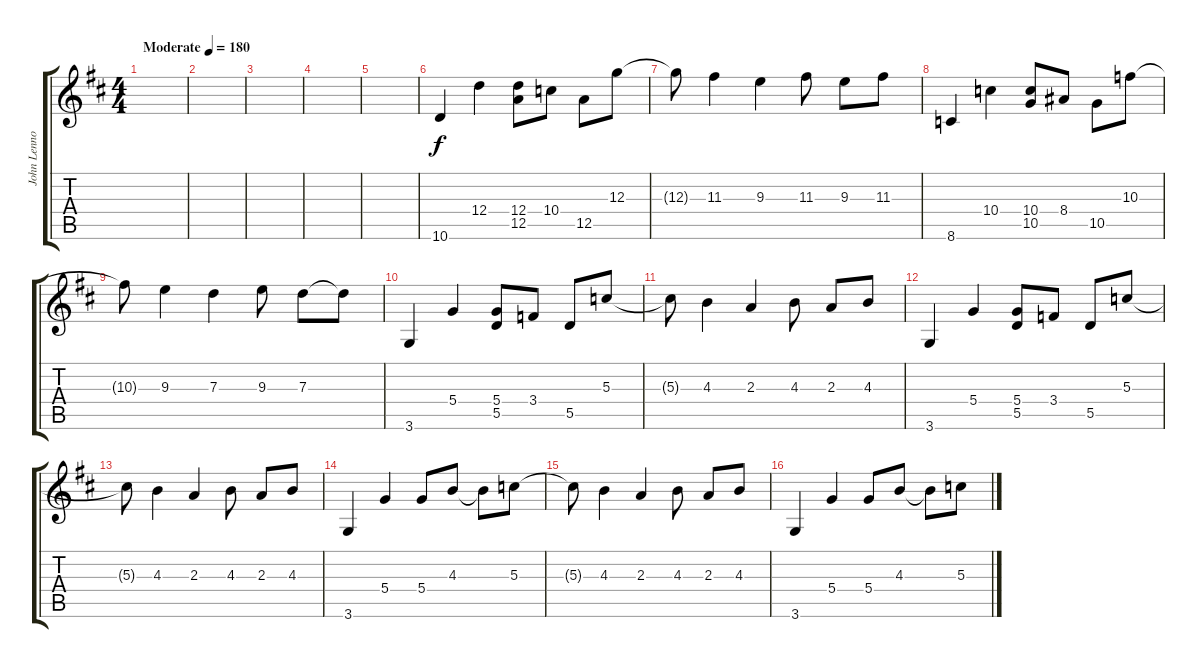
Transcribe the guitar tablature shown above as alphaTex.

\track ("John Lennon" "John Lenno") {instrument electricguitarclean}
\staff {score tabs}
\tuning (E4 B3 G3 D3 A2 E2) {hide}
\ts (4 4)
\tempo (180 "Moderate")
\clef g2
\ks d
|
|
|
|
|
10.6.4 12.4.4 (12.4 12.5).8 10.4.8 12.5.8 12.3.8 |
12.3{t}.8 11.3.4 9.3.4 11.3.8 9.3.8 11.3.8 |
8.6.4 10.4.4 (10.4 10.5).8 8.4.8 10.5.8 10.3.8 |
10.3{t}.8 9.3.4 7.3.4 9.3.8 7.3.8 7.3{t}.8 |
3.6.4 5.4.4 (5.4 5.5).8 3.4.8 5.5.8 5.3.8 |
5.3{t}.8 4.3.4 2.3.4 4.3.8 2.3.8 4.3.8 |
3.6.4 5.4.4 (5.4 5.5).8 3.4.8 5.5.8 5.3.8 |
5.3{t}.8 4.3.4 2.3.4 4.3.8 2.3.8 4.3.8 |
3.6.4 5.4.4 5.4.8 4.3.8 4.3{t}.8 5.3.8 |
5.3{t}.8 4.3.4 2.3.4 4.3.8 2.3.8 4.3.8 |
3.6.4 5.4.4 5.4.8 4.3.8 4.3{t}.8 5.3.8
